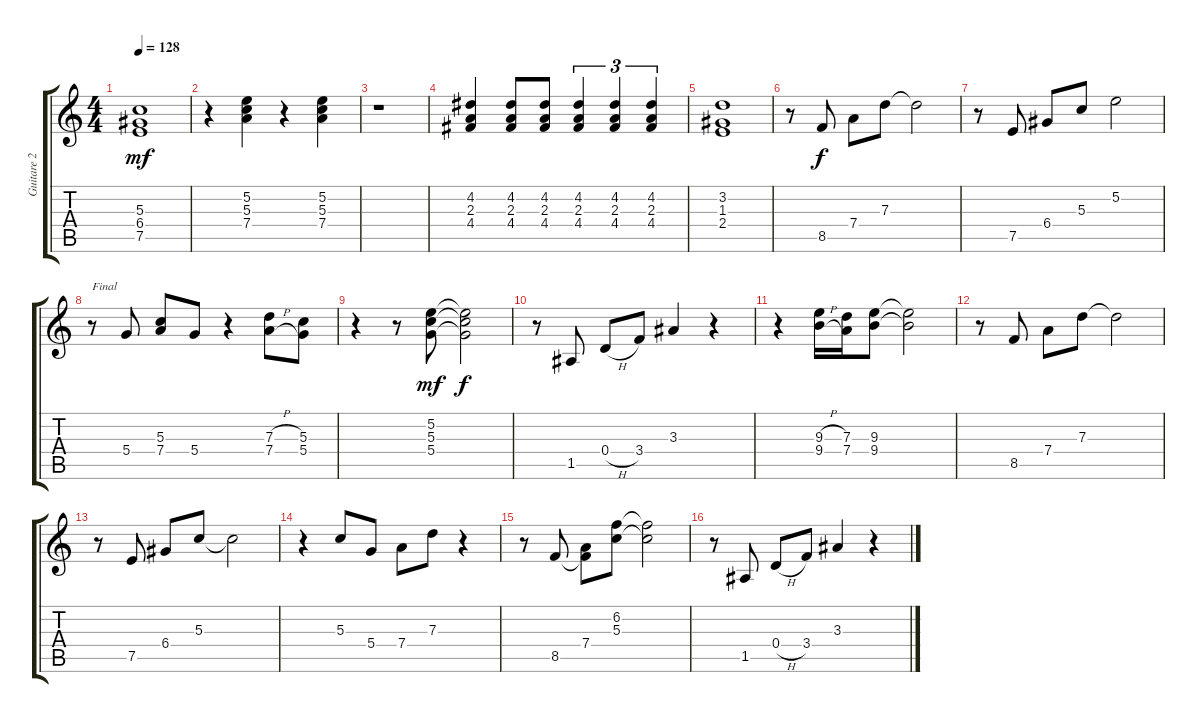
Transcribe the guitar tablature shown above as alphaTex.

\track ("Guitare 2" "Guitare 2") {instrument electricguitarclean}
\staff {score tabs}
\tuning (E4 B3 G3 D3 A2 E2) {hide}
\ts (4 4)
\tempo 128
\clef g2
\ks c
(5.3 6.4 7.5).1{dy mf} |
r.4 (5.2 5.3 7.4).4 r.4 (5.2 5.3 7.4).4 |
r.1 |
(4.2 2.3 4.4).4 (4.2 2.3 4.4).8 (4.2 2.3 4.4).8 (4.2 2.3 4.4).4{tu (3 2)} (4.2 2.3 4.4).4{tu (3 2)} (4.2 2.3 4.4).4{tu (3 2)} |
(3.2 1.3 2.4).1 |
r.8 8.5.8{dy f} 7.4.8 7.3.8 7.3{t}.2 |
r.8 7.5.8 6.4.8 5.3.8 5.2.2 |
r.8{txt "Final"} 5.4.8 (5.3 7.4).8 5.4.8 r.4 (7.3{h} 7.4{h}).8 (5.3 5.4).8 |
r.4 r.8 (5.2 5.3 5.4).8{dy mf} (5.2{t} 5.3{t} 5.4{t}).2{dy f} |
r.8 1.5.8 0.4{h}.8 3.4.8 3.3.4 r.4 |
r.4 (9.3{h} 9.4{h}).16 (7.3 7.4).16 (9.3 9.4).8 (9.3{t} 9.4{t}).2 |
r.8 8.5.8 7.4.8 7.3.8 7.3{t}.2 |
r.8 7.5.8 6.4.8 5.3.8 5.3{t}.2 |
r.4 5.3.8 5.4.8 7.4.8 7.3.8 r.4 |
r.8 8.5.8 (7.4 8.5{t}).8 (6.2 5.3).8 (6.2{t} 5.3{t}).2 |
r.8 1.5.8 0.4{h}.8 3.4.8 3.3.4 r.4
